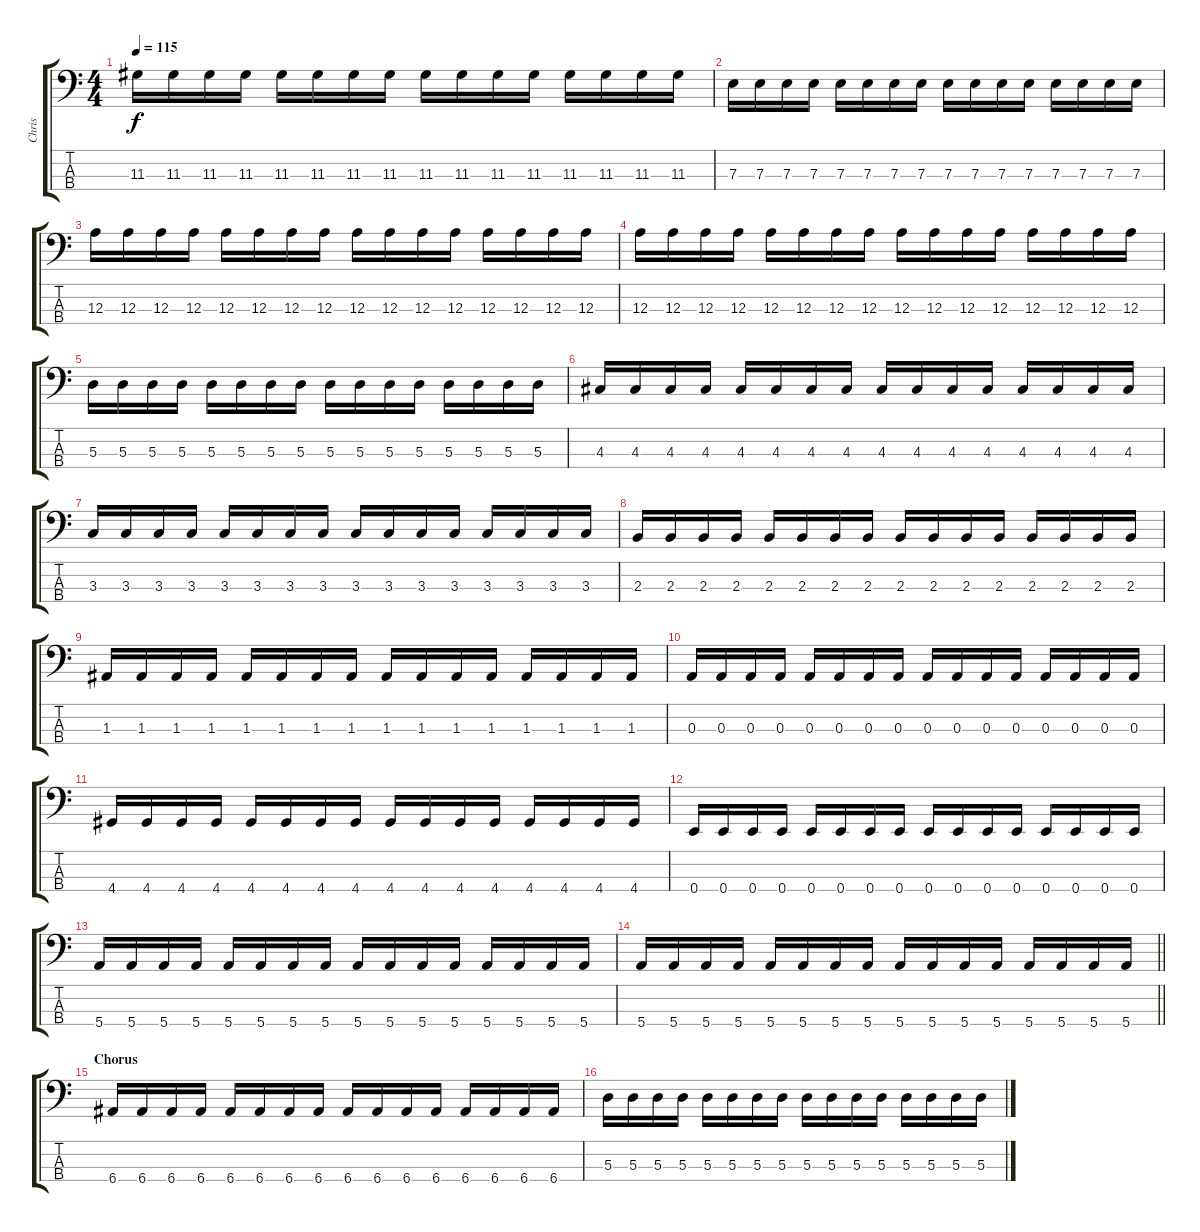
\track ("Chris" "Chris") {instrument electricbassfinger}
\staff {score tabs}
\tuning (G2 D2 A1 E1) {hide}
\ts (4 4)
\tempo 115
\clef f4
\ks c
11.3.16{dy f} 11.3.16 11.3.16 11.3.16 11.3.16 11.3.16 11.3.16 11.3.16 11.3.16 11.3.16 11.3.16 11.3.16 11.3.16 11.3.16 11.3.16 11.3.16 |
7.3.16 7.3.16 7.3.16 7.3.16 7.3.16 7.3.16 7.3.16 7.3.16 7.3.16 7.3.16 7.3.16 7.3.16 7.3.16 7.3.16 7.3.16 7.3.16 |
12.3.16 12.3.16 12.3.16 12.3.16 12.3.16 12.3.16 12.3.16 12.3.16 12.3.16 12.3.16 12.3.16 12.3.16 12.3.16 12.3.16 12.3.16 12.3.16 |
12.3.16 12.3.16 12.3.16 12.3.16 12.3.16 12.3.16 12.3.16 12.3.16 12.3.16 12.3.16 12.3.16 12.3.16 12.3.16 12.3.16 12.3.16 12.3.16 |
5.3.16 5.3.16 5.3.16 5.3.16 5.3.16 5.3.16 5.3.16 5.3.16 5.3.16 5.3.16 5.3.16 5.3.16 5.3.16 5.3.16 5.3.16 5.3.16 |
4.3.16 4.3.16 4.3.16 4.3.16 4.3.16 4.3.16 4.3.16 4.3.16 4.3.16 4.3.16 4.3.16 4.3.16 4.3.16 4.3.16 4.3.16 4.3.16 |
3.3.16 3.3.16 3.3.16 3.3.16 3.3.16 3.3.16 3.3.16 3.3.16 3.3.16 3.3.16 3.3.16 3.3.16 3.3.16 3.3.16 3.3.16 3.3.16 |
2.3.16 2.3.16 2.3.16 2.3.16 2.3.16 2.3.16 2.3.16 2.3.16 2.3.16 2.3.16 2.3.16 2.3.16 2.3.16 2.3.16 2.3.16 2.3.16 |
1.3.16 1.3.16 1.3.16 1.3.16 1.3.16 1.3.16 1.3.16 1.3.16 1.3.16 1.3.16 1.3.16 1.3.16 1.3.16 1.3.16 1.3.16 1.3.16 |
0.3.16 0.3.16 0.3.16 0.3.16 0.3.16 0.3.16 0.3.16 0.3.16 0.3.16 0.3.16 0.3.16 0.3.16 0.3.16 0.3.16 0.3.16 0.3.16 |
4.4.16 4.4.16 4.4.16 4.4.16 4.4.16 4.4.16 4.4.16 4.4.16 4.4.16 4.4.16 4.4.16 4.4.16 4.4.16 4.4.16 4.4.16 4.4.16 |
0.4.16 0.4.16 0.4.16 0.4.16 0.4.16 0.4.16 0.4.16 0.4.16 0.4.16 0.4.16 0.4.16 0.4.16 0.4.16 0.4.16 0.4.16 0.4.16 |
5.4.16 5.4.16 5.4.16 5.4.16 5.4.16 5.4.16 5.4.16 5.4.16 5.4.16 5.4.16 5.4.16 5.4.16 5.4.16 5.4.16 5.4.16 5.4.16 |
\barLineRight lightlight
5.4.16 5.4.16 5.4.16 5.4.16 5.4.16 5.4.16 5.4.16 5.4.16 5.4.16 5.4.16 5.4.16 5.4.16 5.4.16 5.4.16 5.4.16 5.4.16 |
\section ("" "Chorus")
6.4.16 6.4.16 6.4.16 6.4.16 6.4.16 6.4.16 6.4.16 6.4.16 6.4.16 6.4.16 6.4.16 6.4.16 6.4.16 6.4.16 6.4.16 6.4.16 |
5.3.16 5.3.16 5.3.16 5.3.16 5.3.16 5.3.16 5.3.16 5.3.16 5.3.16 5.3.16 5.3.16 5.3.16 5.3.16 5.3.16 5.3.16 5.3.16
